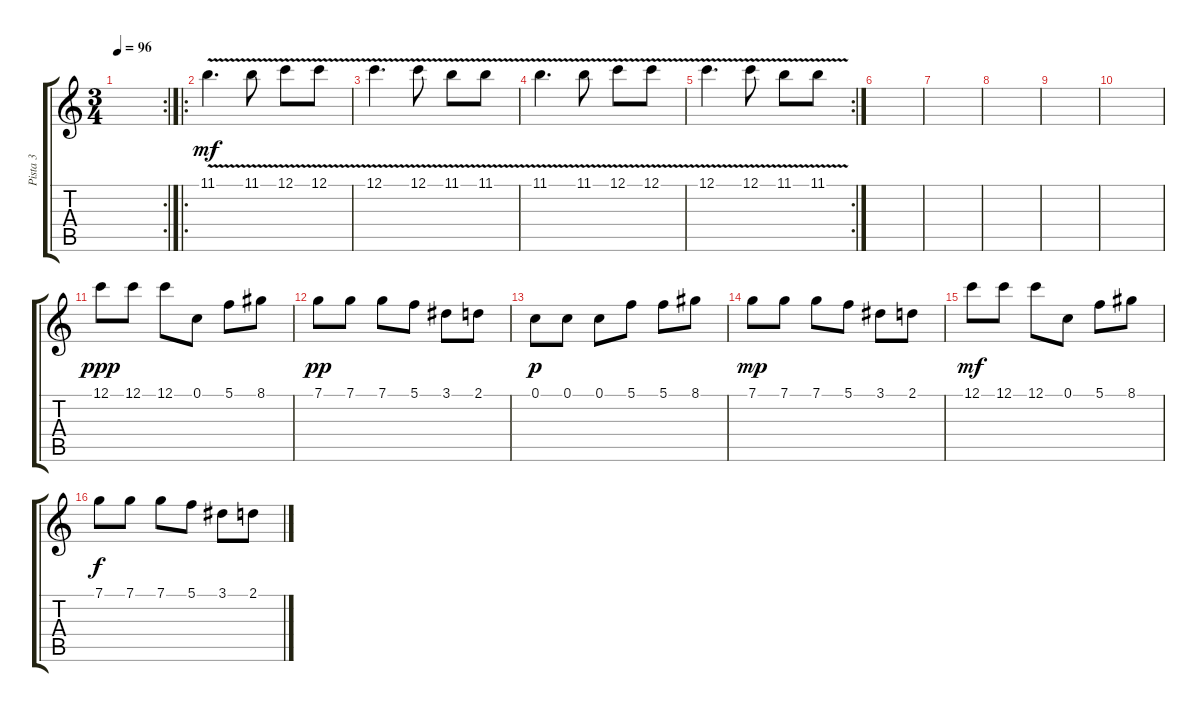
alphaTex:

\track ("Pista 3" "Pista 3") {instrument distortionguitar}
\staff {score tabs}
\tuning (C4 G3 Eb3 Bb2 F2 C2) {hide}
\rc 2
\ts (3 4)
\tempo 96
\clef g2
\ks c
|
\ro
11.1{v}.4{d dy mf} 11.1{v}.8 12.1{v}.8 12.1{v}.8 |
12.1{v}.4{d} 12.1{v}.8 11.1{v}.8 11.1{v}.8 |
11.1{v}.4{d} 11.1{v}.8 12.1{v}.8 12.1{v}.8 |
\rc 2
12.1{v}.4{d} 12.1{v}.8 11.1{v}.8 11.1{v}.8 |
|
|
|
|
|
12.1.8{dy ppp} 12.1.8 12.1.8 0.1.8 5.1.8 8.1.8 |
7.1.8{dy pp} 7.1.8 7.1.8 5.1.8 3.1.8 2.1.8 |
0.1.8{dy p} 0.1.8 0.1.8 5.1.8 5.1.8 8.1.8 |
7.1.8{dy mp} 7.1.8 7.1.8 5.1.8 3.1.8 2.1.8 |
12.1.8{dy mf} 12.1.8 12.1.8 0.1.8 5.1.8 8.1.8 |
7.1.8{dy f} 7.1.8 7.1.8 5.1.8 3.1.8 2.1.8
